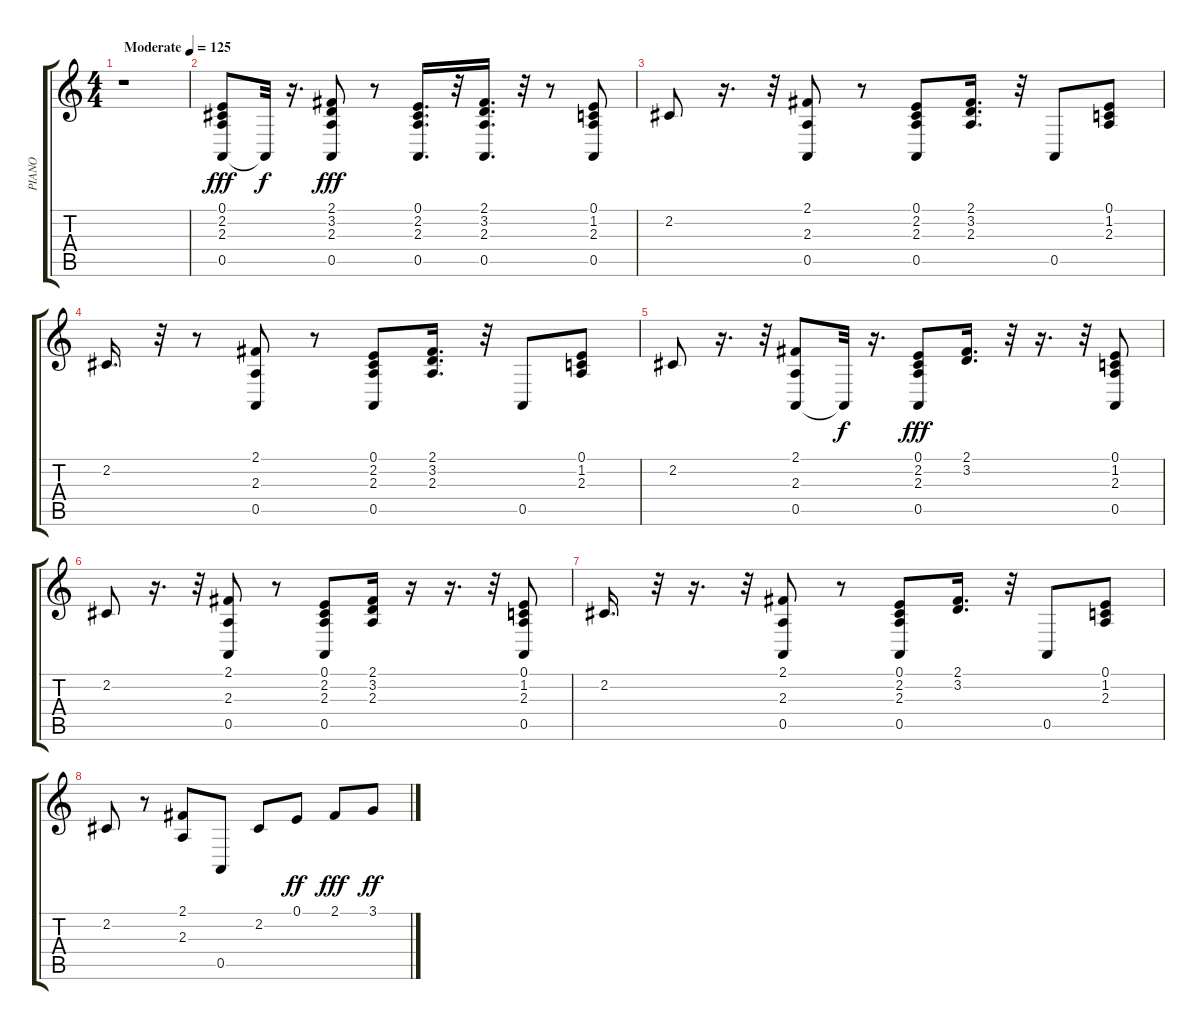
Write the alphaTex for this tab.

\track ("PIANO" "PIANO") {instrument acousticgrandpiano}
\staff {score tabs}
\tuning (E4 B3 G3 D3 A2 E2) {hide}
\ts (4 4)
\tempo (125 "Moderate")
\clef g2
\ks c
r.1{dy fff instrument acousticgrandpiano} |
(0.1 2.2 2.3 0.5).8 0.5{t}.32{dy f} r.16{d} (2.1 3.2 2.3 0.5).8{dy fff} r.8 (0.1 2.2 2.3 0.5).16{d} r.32 (2.1 3.2 2.3 0.5).16{d} r.32 r.8 (0.1 1.2 2.3 0.5).8 |
2.2.8 r.16{d} r.32 (2.1 2.3 0.5).8 r.8 (0.1 2.2 2.3 0.5).8 (2.1 3.2 2.3).16{d} r.32 0.5.8 (0.1 1.2 2.3).8 |
2.2.16{d} r.32 r.8 (2.1 2.3 0.5).8 r.8 (0.1 2.2 2.3 0.5).8 (2.1 3.2 2.3).16{d} r.32 0.5.8 (0.1 1.2 2.3).8 |
2.2.8 r.16{d} r.32 (2.1 2.3 0.5).8 0.5{t}.32{dy f} r.16{d} (0.1 2.2 2.3 0.5).8{dy fff} (2.1 3.2).16{d} r.32 r.16{d} r.32 (0.1 1.2 2.3 0.5).8 |
2.2.8 r.16{d} r.32 (2.1 2.3 0.5).8 r.8 (0.1 2.2 2.3 0.5).8 (2.1 3.2 2.3).16 r.16 r.16{d} r.32 (0.1 1.2 2.3 0.5).8 |
2.2.16{d} r.32 r.16{d} r.32 (2.1 2.3 0.5).8 r.8 (0.1 2.2 2.3 0.5).8 (2.1 3.2).16{d} r.32 0.5.8 (0.1 1.2 2.3).8 |
2.2.8 r.8 (2.1 2.3).8 0.5.8 2.2.8 0.1.8{dy ff} 2.1.8{dy fff} 3.1.8{dy ff}
